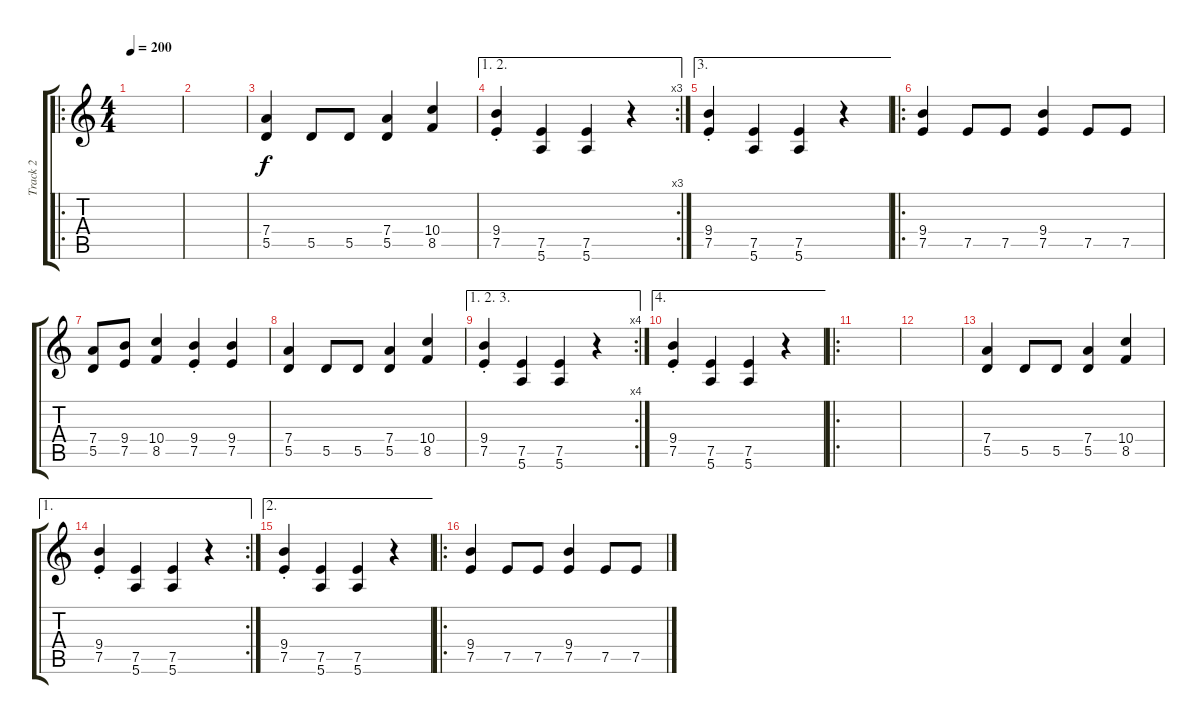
\track ("Track 2" "Track 2") {instrument distortionguitar}
\staff {score tabs}
\tuning (E4 B3 G3 D3 A2 E2) {hide}
\ro
\ts (4 4)
\tempo 200
\clef g2
\ks c
|
|
(7.4 5.5).4 5.5.8 5.5.8 (7.4 5.5).4 (10.4 8.5).4 |
\ae (1 2)
\rc 3
(9.4{st} 7.5{st}).4 (7.5 5.6).4 (7.5 5.6).4 r.4 |
\ae 3
(9.4{st} 7.5{st}).4 (7.5 5.6).4 (7.5 5.6).4 r.4 |
\ro
(9.4 7.5).4 7.5.8 7.5.8 (9.4 7.5).4 7.5.8 7.5.8 |
(7.4 5.5).8 (9.4 7.5).8 (10.4 8.5).4 (9.4{st} 7.5{st}).4 (9.4 7.5).4 |
(7.4 5.5).4 5.5.8 5.5.8 (7.4 5.5).4 (10.4 8.5).4 |
\ae (1 2 3)
\rc 4
(9.4{st} 7.5{st}).4 (7.5 5.6).4 (7.5 5.6).4 r.4 |
\ae 4
(9.4{st} 7.5{st}).4 (7.5 5.6).4 (7.5 5.6).4 r.4 |
\ro
|
|
(7.4 5.5).4 5.5.8 5.5.8 (7.4 5.5).4 (10.4 8.5).4 |
\ae 1
\rc 2
(9.4{st} 7.5{st}).4 (7.5 5.6).4 (7.5 5.6).4 r.4 |
\ae 2
(9.4{st} 7.5{st}).4 (7.5 5.6).4 (7.5 5.6).4 r.4 |
\ro
(9.4 7.5).4 7.5.8 7.5.8 (9.4 7.5).4 7.5.8 7.5.8
